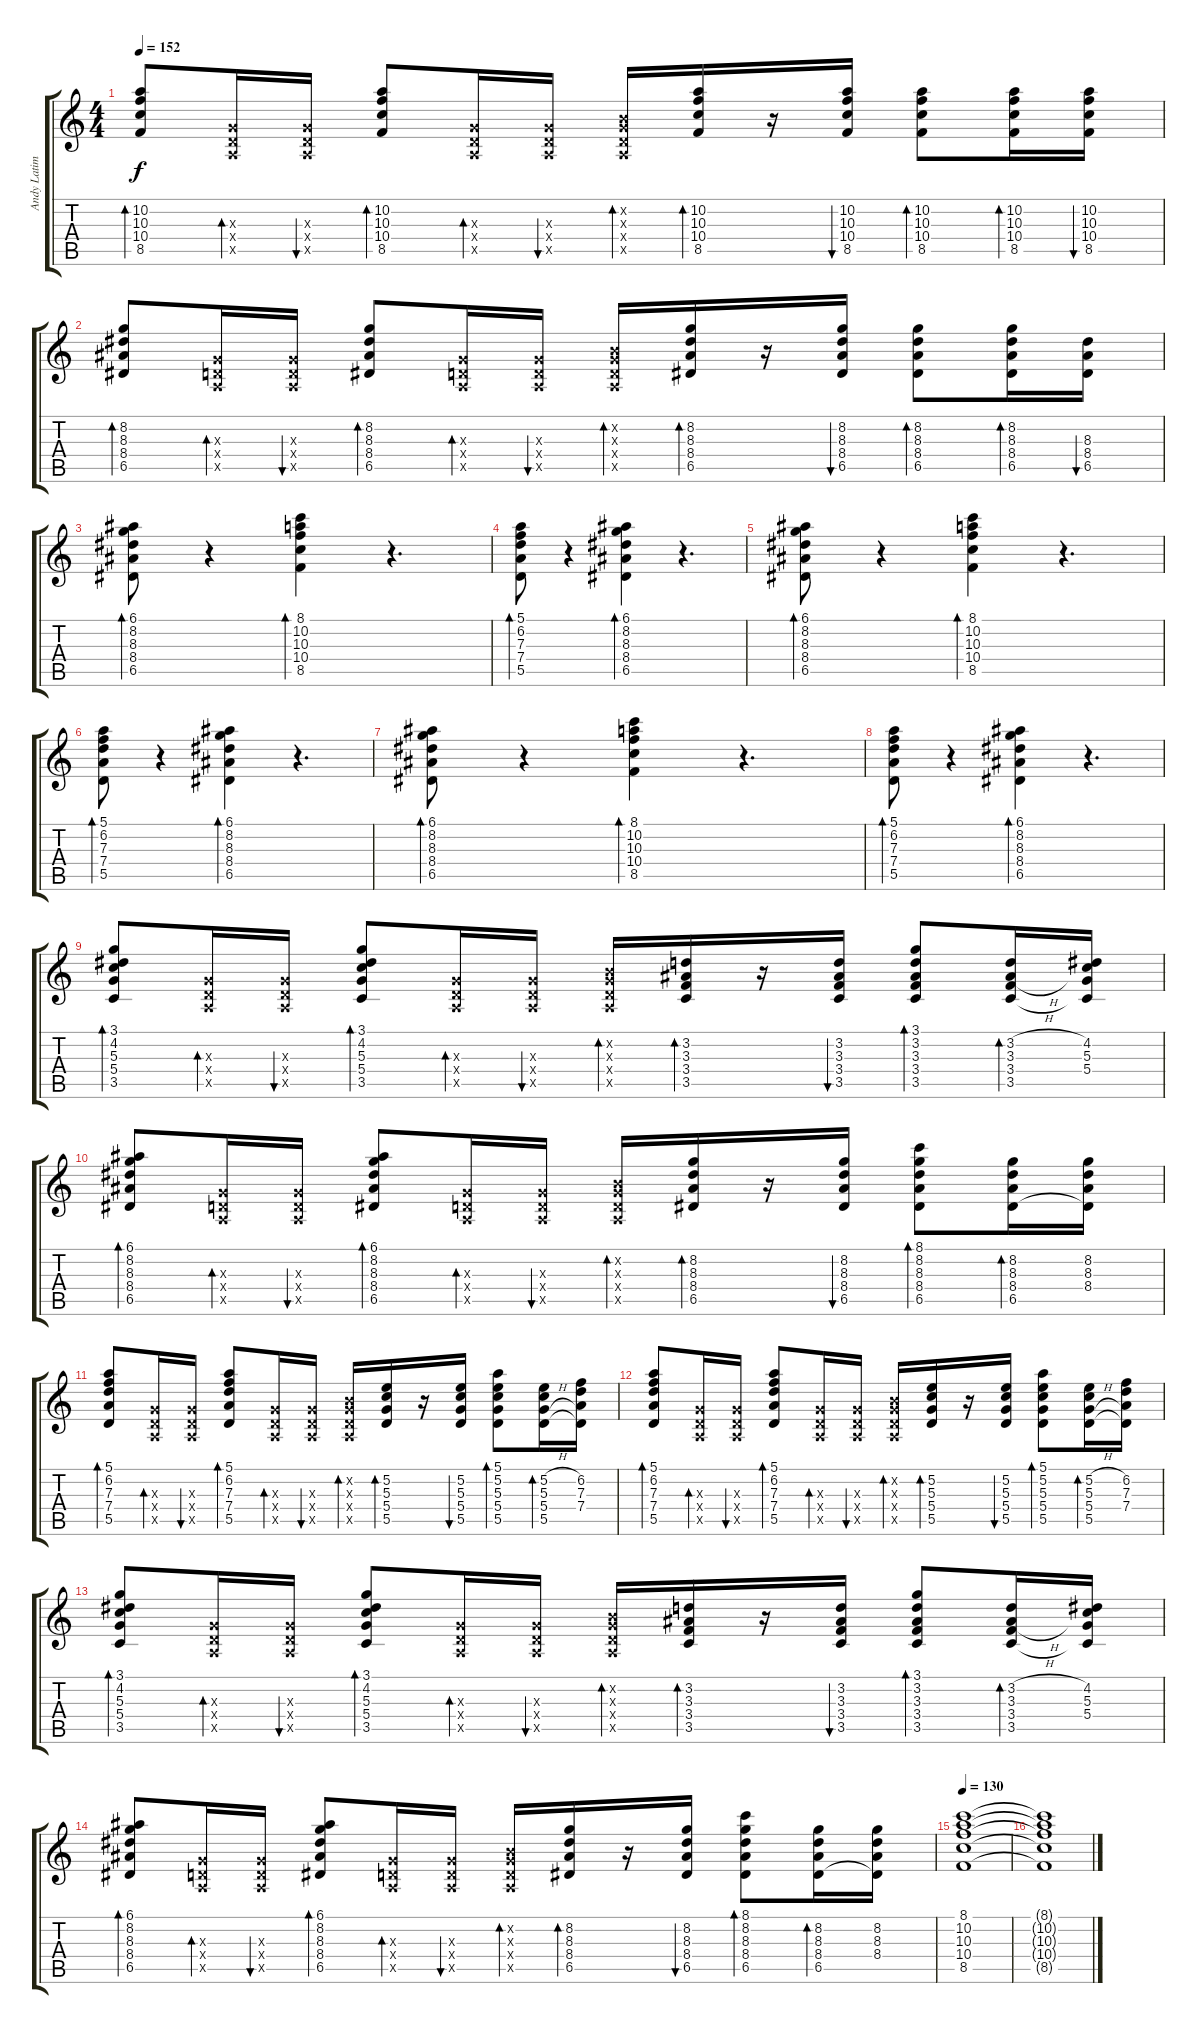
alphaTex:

\track ("Andy Latimer (guitar 2)" "Andy Latim") {instrument electricguitarclean}
\staff {score tabs}
\tuning (E4 B3 G3 D3 A2 E2) {hide}
\ts (4 4)
\tempo 152
\clef g2
\ks c
(10.2 10.3 10.4 8.5).8{bd 60 dy f} (0.3{x} 0.4{x} 0.5{x}).16{bd 60} (0.3{x} 0.4{x} 0.5{x}).16{bu 60} (10.2 10.3 10.4 8.5).8{bd 60} (0.3{x} 0.4{x} 0.5{x}).16{bd 60} (0.3{x} 0.4{x} 0.5{x}).16{bu 60} (0.2{x} 0.3{x} 0.4{x} 0.5{x}).16{bd 60} (10.2 10.3 10.4 8.5).16{bd 60} r.16 (10.2 10.3 10.4 8.5).16{bu 60} (10.2 10.3 10.4 8.5).8{bd 60} (10.2 10.3 10.4 8.5).16{bd 60} (10.2 10.3 10.4 8.5).16{bu 60} |
(8.2 8.3 8.4 6.5).8{bd 60} (0.3{x} 0.4{x} 0.5{x}).16{bd 60} (0.3{x} 0.4{x} 0.5{x}).16{bu 60} (8.2 8.3 8.4 6.5).8{bd 60} (0.3{x} 0.4{x} 0.5{x}).16{bd 60} (0.3{x} 0.4{x} 0.5{x}).16{bu 60} (0.2{x} 0.3{x} 0.4{x} 0.5{x}).16{bd 60} (8.2 8.3 8.4 6.5).16{bd 60} r.16 (8.2 8.3 8.4 6.5).16{bu 60} (8.2 8.3 8.4 6.5).8{bd 60} (8.2 8.3 8.4 6.5).16{bd 60} (8.3 8.4 6.5).16{bu 60} |
(6.1 8.2 8.3 8.4 6.5).8{bd 60} r.4 (8.1 10.2 10.3 10.4 8.5).4{bd 60} r.4{d} |
(5.1 6.2 7.3 7.4 5.5).8{bd 60} r.4 (6.1 8.2 8.3 8.4 6.5).4{bd 60} r.4{d} |
(6.1 8.2 8.3 8.4 6.5).8{bd 60} r.4 (8.1 10.2 10.3 10.4 8.5).4{bd 60} r.4{d} |
(5.1 6.2 7.3 7.4 5.5).8{bd 60} r.4 (6.1 8.2 8.3 8.4 6.5).4{bd 60} r.4{d} |
(6.1 8.2 8.3 8.4 6.5).8{bd 60} r.4 (8.1 10.2 10.3 10.4 8.5).4{bd 60} r.4{d} |
(5.1 6.2 7.3 7.4 5.5).8{bd 60} r.4 (6.1 8.2 8.3 8.4 6.5).4{bd 60} r.4{d} |
(3.1 4.2 5.3 5.4 3.5).8{bd 60} (0.3{x} 0.4{x} 0.5{x}).16{bd 60} (0.3{x} 0.4{x} 0.5{x}).16{bu 60} (3.1 4.2 5.3 5.4 3.5).8{bd 60} (0.3{x} 0.4{x} 0.5{x}).16{bd 60} (0.3{x} 0.4{x} 0.5{x}).16{bu 60} (0.2{x} 0.3{x} 0.4{x} 0.5{x}).16{bd 60} (3.2 3.3 3.4 3.5).16{bd 60} r.16 (3.2 3.3 3.4 3.5).16{bu 60} (3.1 3.2 3.3 3.4 3.5).8{bd 60} (3.2{h} 3.3{h} 3.4{h} 3.5).16{bd 60} (4.2 5.3 5.4 3.5{t}).16 |
(6.1 8.2 8.3 8.4 6.5).8{bd 60} (0.3{x} 0.4{x} 0.5{x}).16{bd 60} (0.3{x} 0.4{x} 0.5{x}).16{bu 60} (6.1 8.2 8.3 8.4 6.5).8{bd 60} (0.3{x} 0.4{x} 0.5{x}).16{bd 60} (0.3{x} 0.4{x} 0.5{x}).16{bu 60} (0.2{x} 0.3{x} 0.4{x} 0.5{x}).16{bd 60} (8.2 8.3 8.4 6.5).16{bd 60} r.16 (8.2 8.3 8.4 6.5).16{bu 60} (8.1 8.2 8.3 8.4 6.5).8{bd 60} (8.2 8.3 8.4 6.5).16{bd 60} (8.2 8.3 8.4 6.5{t}).16 |
(5.1 6.2 7.3 7.4 5.5).8{bd 60} (0.3{x} 0.4{x} 0.5{x}).16{bd 60} (0.3{x} 0.4{x} 0.5{x}).16{bu 60} (5.1 6.2 7.3 7.4 5.5).8{bd 60} (0.3{x} 0.4{x} 0.5{x}).16{bd 60} (0.3{x} 0.4{x} 0.5{x}).16{bu 60} (0.2{x} 0.3{x} 0.4{x} 0.5{x}).16{bd 60} (5.2 5.3 5.4 5.5).16{bd 60} r.16 (5.2 5.3 5.4 5.5).16{bu 60} (5.1 5.2 5.3 5.4 5.5).8{bd 60} (5.2{h} 5.3{h} 5.4{h} 5.5).16{bd 60} (6.2 7.3 7.4 5.5{t}).16 |
(5.1 6.2 7.3 7.4 5.5).8{bd 60} (0.3{x} 0.4{x} 0.5{x}).16{bd 60} (0.3{x} 0.4{x} 0.5{x}).16{bu 60} (5.1 6.2 7.3 7.4 5.5).8{bd 60} (0.3{x} 0.4{x} 0.5{x}).16{bd 60} (0.3{x} 0.4{x} 0.5{x}).16{bu 60} (0.2{x} 0.3{x} 0.4{x} 0.5{x}).16{bd 60} (5.2 5.3 5.4 5.5).16{bd 60} r.16 (5.2 5.3 5.4 5.5).16{bu 60} (5.1 5.2 5.3 5.4 5.5).8{bd 60} (5.2{h} 5.3{h} 5.4{h} 5.5).16{bd 60} (6.2 7.3 7.4 5.5{t}).16 |
(3.1 4.2 5.3 5.4 3.5).8{bd 60} (0.3{x} 0.4{x} 0.5{x}).16{bd 60} (0.3{x} 0.4{x} 0.5{x}).16{bu 60} (3.1 4.2 5.3 5.4 3.5).8{bd 60} (0.3{x} 0.4{x} 0.5{x}).16{bd 60} (0.3{x} 0.4{x} 0.5{x}).16{bu 60} (0.2{x} 0.3{x} 0.4{x} 0.5{x}).16{bd 60} (3.2 3.3 3.4 3.5).16{bd 60} r.16 (3.2 3.3 3.4 3.5).16{bu 60} (3.1 3.2 3.3 3.4 3.5).8{bd 60} (3.2{h} 3.3{h} 3.4{h} 3.5).16{bd 60} (4.2 5.3 5.4 3.5{t}).16 |
(6.1 8.2 8.3 8.4 6.5).8{bd 60} (0.3{x} 0.4{x} 0.5{x}).16{bd 60} (0.3{x} 0.4{x} 0.5{x}).16{bu 60} (6.1 8.2 8.3 8.4 6.5).8{bd 60} (0.3{x} 0.4{x} 0.5{x}).16{bd 60} (0.3{x} 0.4{x} 0.5{x}).16{bu 60} (0.2{x} 0.3{x} 0.4{x} 0.5{x}).16{bd 60} (8.2 8.3 8.4 6.5).16{bd 60} r.16 (8.2 8.3 8.4 6.5).16{bu 60} (8.1 8.2 8.3 8.4 6.5).8{bd 60} (8.2 8.3 8.4 6.5).16{bd 60} (8.2 8.3 8.4 6.5{t}).16 |
\tempo 130
(8.1 10.2 10.3 10.4 8.5).1 |
(8.1{t} 10.2{t} 10.3{t} 10.4{t} 8.5{t}).1
